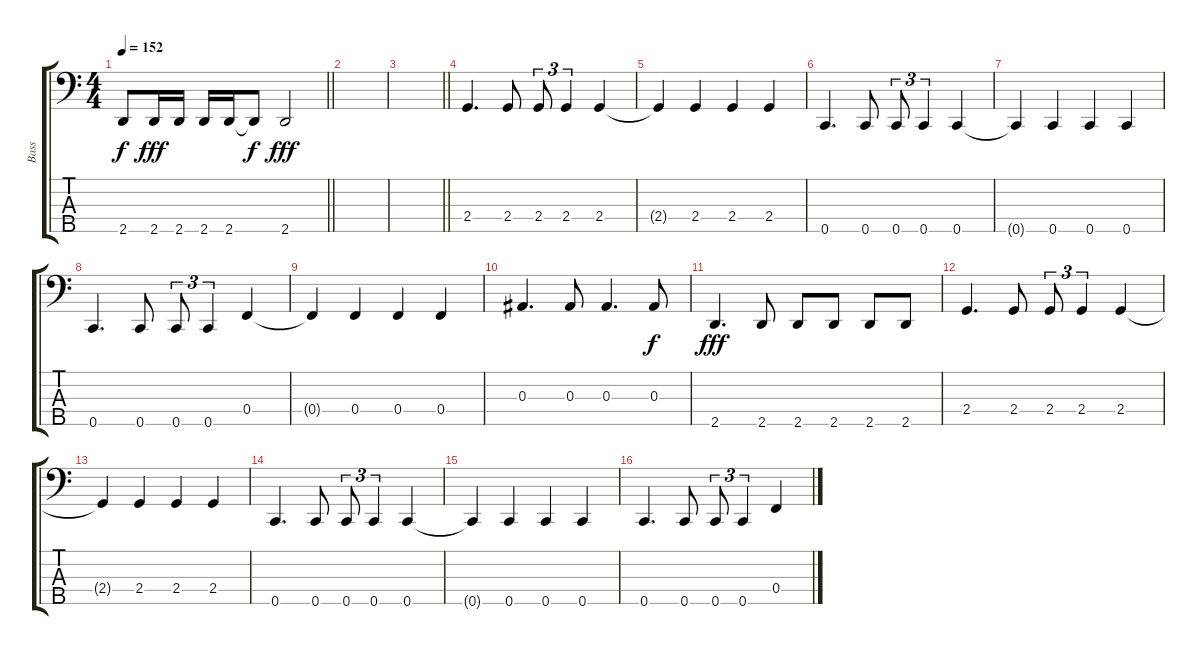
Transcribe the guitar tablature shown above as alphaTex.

\track ("Bass" "Bass") {instrument electricbasspick}
\staff {score tabs}
\tuning (Ab2 Eb2 Bb1 F1 C1) {hide}
\ts (4 4)
\tempo 152
\clef f4
\barLineRight lightlight
\ks c
2.5{t}.8{dy f} 2.5.16{dy fff} 2.5.16 2.5.16 2.5.16 2.5{t}.8{dy f} 2.5.2{dy fff} |
\section ("" " ")
|
\barLineRight lightlight
|
\section ("" " ")
2.4.4{d} 2.4.8 2.4.8{tu (3 2)} 2.4.4{tu (3 2)} 2.4.4 |
2.4{t}.4 2.4.4 2.4.4 2.4.4 |
0.5.4{d} 0.5.8 0.5.8{tu (3 2)} 0.5.4{tu (3 2)} 0.5.4 |
0.5{t}.4 0.5.4 0.5.4 0.5.4 |
0.5.4{d} 0.5.8 0.5.8{tu (3 2)} 0.5.4{tu (3 2)} 0.4.4 |
0.4{t}.4 0.4.4 0.4.4 0.4.4 |
0.3.4{d} 0.3.8 0.3.4{d} 0.3.8{dy f} |
2.5.4{d dy fff} 2.5.8 2.5.8 2.5.8 2.5.8 2.5.8 |
2.4.4{d} 2.4.8 2.4.8{tu (3 2)} 2.4.4{tu (3 2)} 2.4.4 |
2.4{t}.4 2.4.4 2.4.4 2.4.4 |
0.5.4{d} 0.5.8 0.5.8{tu (3 2)} 0.5.4{tu (3 2)} 0.5.4 |
0.5{t}.4 0.5.4 0.5.4 0.5.4 |
0.5.4{d} 0.5.8 0.5.8{tu (3 2)} 0.5.4{tu (3 2)} 0.4.4
